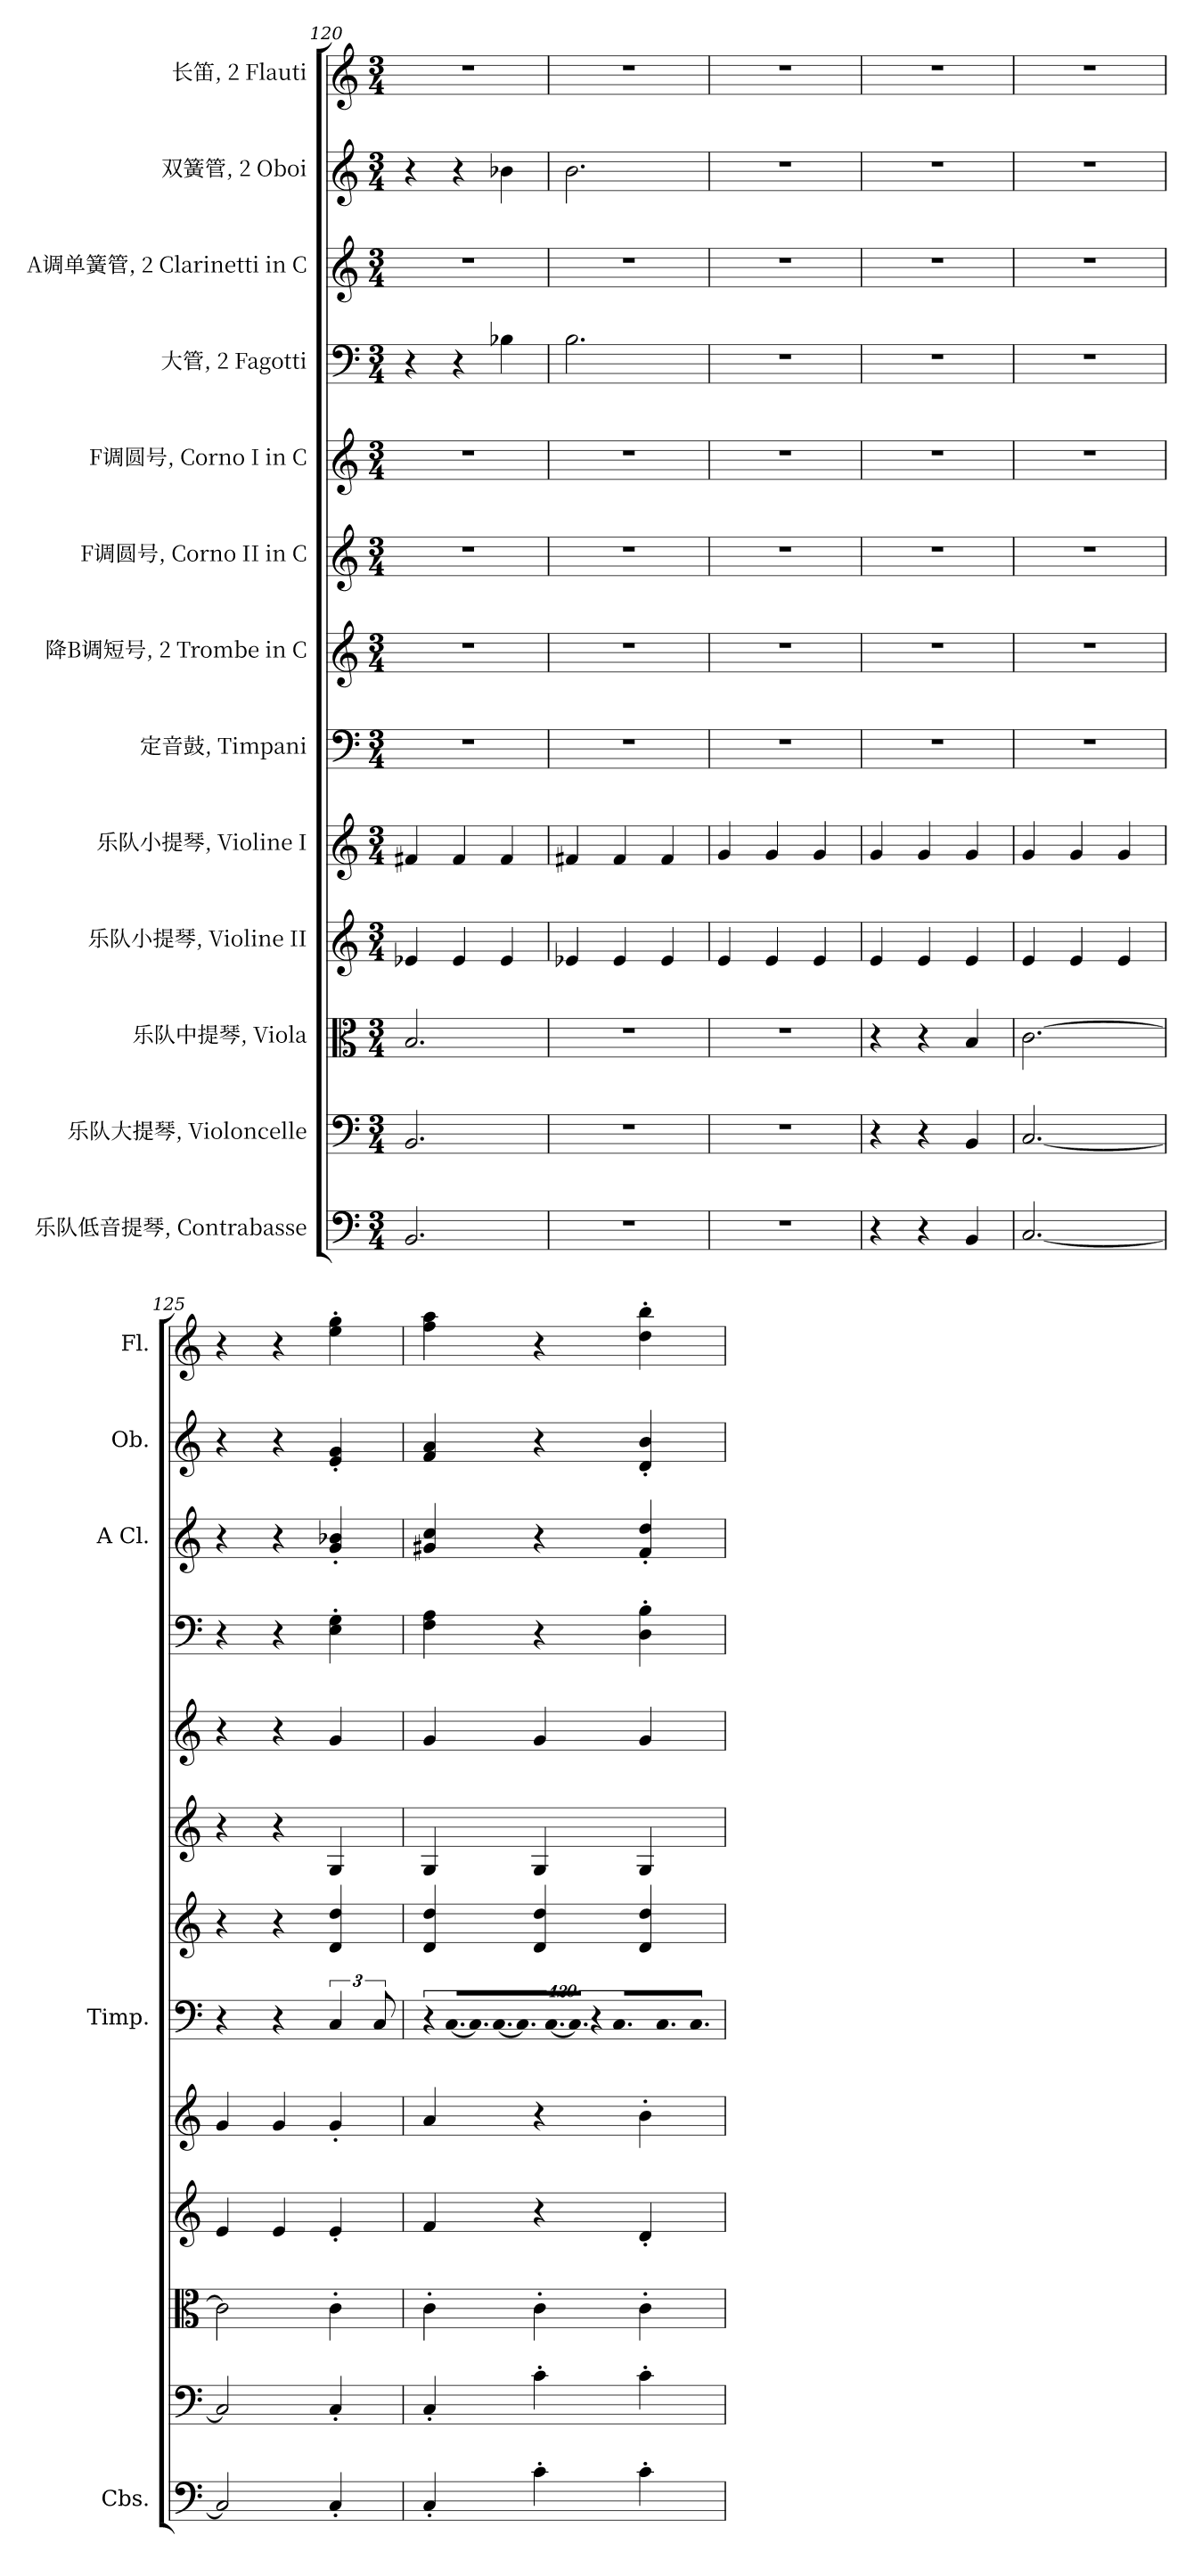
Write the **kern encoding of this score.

**kern	**kern	**kern	**kern	**kern	**kern	**kern	**kern	**kern	**kern	**kern	**kern	**kern
*part13	*part12	*part11	*part10	*part9	*part8	*part7	*part6	*part5	*part4	*part3	*part2	*part1
*staff13	*staff12	*staff11	*staff10	*staff9	*staff8	*staff7	*staff6	*staff5	*staff4	*staff3	*staff2	*staff1
*I"乐队低音提琴, Contrabasse	*I"乐队大提琴, Violoncelle	*I"乐队中提琴, Viola	*I"乐队小提琴, Violine II	*I"乐队小提琴, Violine I	*I"定音鼓, Timpani	*I"降B调短号, 2 Trombe in C	*I"F调圆号, Corno II in C	*I"F调圆号, Corno I in C	*I"大管, 2 Fagotti	*I"A调单簧管, 2 Clarinetti in C	*I"双簧管, 2 Oboi	*I"长笛, 2 Flauti
*I'Cbs.	*	*	*	*	*I'Timp.	*	*	*	*	*I'A Cl.	*I'Ob.	*I'Fl.
*clefF4	*clefF4	*clefC3	*clefG2	*clefG2	*clefF4	*clefG2	*clefG2	*clefG2	*clefF4	*clefG2	*clefG2	*clefG2
*ITrd7c12	*	*	*	*	*	*ITrd1c2	*ITrd4c7	*ITrd4c7	*	*ITrd2c3	*	*
*k[]	*k[]	*k[]	*k[]	*k[]	*k[]	*k[b-e-]	*k[b-]	*k[b-]	*k[]	*k[f#c#g#]	*k[]	*k[]
*M3/4	*M3/4	*M3/4	*M3/4	*M3/4	*M3/4	*M3/4	*M3/4	*M3/4	*M3/4	*M3/4	*M3/4	*M3/4
*MM306	*MM306	*MM306	*MM306	*MM306	*MM306	*MM306	*MM306	*MM306	*MM306	*MM306	*MM306	*MM306
=120	=120	=120	=120	=120	=120	=120	=120	=120	=120	=120	=120	=120
2.BBB/	2.BB/	2.B/	4e-X/	4f#X/	2.r	2.r	2.r	2.r	4r	2.r	4r	2.r
.	.	.	4e-/	4f#/	.	.	.	.	4r	.	4r	.
.	.	.	4e-/	4f#/	.	.	.	.	4B-X\	.	4b-X\	.
!!LO:PB:g=z
=121	=121	=121	=121	=121	=121	=121	=121	=121	=121	=121	=121	=121
*	*	*	*	*	*	*	*	*	*	*	*	*MM306
2.r	2.r	2.r	4e-X/	4f#X/	2.r	2.r	2.r	2.r	2.B\	2.r	2.b\	2.r
.	.	.	4e-/	4f#/	.	.	.	.	.	.	.	.
.	.	.	4e-/	4f#/	.	.	.	.	.	.	.	.
=122	=122	=122	=122	=122	=122	=122	=122	=122	=122	=122	=122	=122
*	*	*	*	*	*	*	*	*	*	*	*	*MM306
2.r	2.r	2.r	4e/	4g/	2.r	2.r	2.r	2.r	2.r	2.r	2.r	2.r
.	.	.	4e/	4g/	.	.	.	.	.	.	.	.
.	.	.	4e/	4g/	.	.	.	.	.	.	.	.
=123	=123	=123	=123	=123	=123	=123	=123	=123	=123	=123	=123	=123
*	*	*	*	*	*	*	*	*	*	*	*	*MM306
4r	4r	4r	4e/	4g/	2.r	2.r	2.r	2.r	2.r	2.r	2.r	2.r
4r	4r	4r	4e/	4g/	.	.	.	.	.	.	.	.
4BBB/	4BB/	4B/	4e/	4g/	.	.	.	.	.	.	.	.
=124	=124	=124	=124	=124	=124	=124	=124	=124	=124	=124	=124	=124
[2.CC/	[2.C/	[2.c\	4e/	4g/	2.r	2.r	2.r	2.r	2.r	2.r	2.r	2.r
.	.	.	4e/	4g/	.	.	.	.	.	.	.	.
.	.	.	4e/	4g/	.	.	.	.	.	.	.	.
=125	=125	=125	=125	=125	=125	=125	=125	=125	=125	=125	=125	=125
*	*	*	*	*	*	*	*	*	*	*	*	*MM306
2CC/]	2C/]	2c\]	4e/	4g/	4r	4r	4r	4r	4r	4r	4r	4r
*	*	*	*	*	*	*	*	*	*	*	*	*MM332
.	.	.	4e/	4g/	4r	4r	4r	4r	4r	4r	4r	4r
*	*	*	*	*	*	*	*	*	*	*	*	*MM300
4CC'/	4C'/	4c'\	4e'/	4g'/	6C/	4c/ 4cc/	4C/	4c/	4E\' 4G\'	4e/' 4gn/'	4e/' 4g/'	4ee\' 4gg\'
.	.	.	.	.	12C/	.	.	.	.	.	.	.
=126	=126	=126	=126	=126	=126	=126	=126	=126	=126	=126	=126	=126
*	*	*	*	*	*	*	*	*	*	*	*	*MM306
!	!	!	!	!	!LO:N:vis=32.	!	!	!	!	!	!	!
4CC'/	4C'/	4c'\	4f/	4a/	1920%103r	4c/ 4cc/	4C/	4c/	4F\ 4A\	4e#X/ 4a/	4f/ 4a/	4ff\ 4aa\
!	!	!	!	!	!LO:N:vis=32.	!	!	!	!	!	!	!
.	.	.	.	.	[1920%103C/LLL	.	.	.	.	.	.	.
!	!	!	!	!	!LO:N:vis=32.	!	!	!	!	!	!	!
.	.	.	.	.	1920%103C/]	.	.	.	.	.	.	.
!	!	!	!	!	!LO:N:vis=32.	!	!	!	!	!	!	!
.	.	.	.	.	[1920%103C/	.	.	.	.	.	.	.
!	!	!	!	!	!LO:N:vis=32.	!	!	!	!	!	!	!
.	.	.	.	.	1920%103C/]	.	.	.	.	.	.	.
*	*	*	*	*	*	*	*	*	*	*	*	*MM332
4C'\	4c'\	4c'\	4r	4r	.	4c/ 4cc/	4C/	4c/	4r	4r	4r	4r
!	!	!	!	!	!LO:N:vis=32.	!	!	!	!	!	!	!
.	.	.	.	.	[1920%103C/	.	.	.	.	.	.	.
!	!	!	!	!	!LO:N:vis=32.	!	!	!	!	!	!	!
.	.	.	.	.	1920%103C/JJJ]	.	.	.	.	.	.	.
!	!	!	!	!	!LO:N:vis=32.	!	!	!	!	!	!	!
.	.	.	.	.	1920%103r	.	.	.	.	.	.	.
!	!	!	!	!	!LO:N:vis=16.	!	!	!	!	!	!	!
.	.	.	.	.	960%103C/LL	.	.	.	.	.	.	.
4C'\	4c'\	4c'\	4d'/	4b'\	.	4c/ 4cc/	4C/	4c/	4D\' 4B\'	4d/' 4b/'	4d/' 4b/'	4dd\' 4bb\'
!	!	!	!	!	!LO:N:vis=16.	!	!	!	!	!	!	!
.	.	.	.	.	960%103C/	.	.	.	.	.	.	.
!	!	!	!	!	!LO:N:vis=16.	!	!	!	!	!	!	!
.	.	.	.	.	960%103C/JJ	.	.	.	.	.	.	.
960ryy	960ryy	960ryy	960ryy	960ryy	.	960ryy	960ryy	960ryy	960ryy	960ryy	960ryy	960ryy
=	=	=	=	=	=	=	=	=	=	=	=	=
*-	*-	*-	*-	*-	*-	*-	*-	*-	*-	*-	*-	*-
